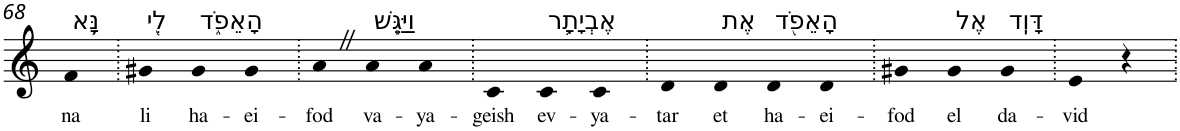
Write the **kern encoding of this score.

**kern	**text
*part1	*part1
*staff1	*staff1
*I"Piano	*
*I'Pno	*
!!LO:PB:g=z
*clefG2	*
*k[]	*
=68	=68
!LO:TX:a:t=נָּ֥א	!
!	!LO:LY:b
4f	na
=69.	=69.
!LO:TX:a:t=לִ֖י	!
!	!LO:LY:b
4g#X	li
!LO:TX:a:t=הָאֵפֹ֑ד	!
!	!LO:LY:b
4g#	ha-
!	!LO:LY:b
4g#	-ei-
=70.	=70.
!	!LO:LY:b
4aZ	-fod
!LO:TX:a:t=וַיַּגֵּ֧שׁ	!
!	!LO:LY:b
4a	va-
!	!LO:LY:b
4a	-ya-
=71.	=71.
!	!LO:LY:b
4c	-geish
!LO:TX:a:t=אֶבְיָתָ֛ר	!
!	!LO:LY:b
4c	ev-
!	!LO:LY:b
4c	-ya-
=72.	=72.
!	!LO:LY:b
4d	-tar
!LO:TX:a:t=אֶת	!
!	!LO:LY:b
4d	et
!LO:TX:a:t=הָאֵפֹ֖ד	!
!	!LO:LY:b
4d	ha-
!	!LO:LY:b
4d	-ei-
=73.	=73.
!	!LO:LY:b
4g#X	-fod
!LO:TX:a:t=אֶל	!
!	!LO:LY:b
4g#	el
!LO:TX:a:t=דָּוִֽד	!
!	!LO:LY:b
4g#	da-
=74.	=74.
!	!LO:LY:b
4e	-vid
4r	.
=.	=.
*-	*-
